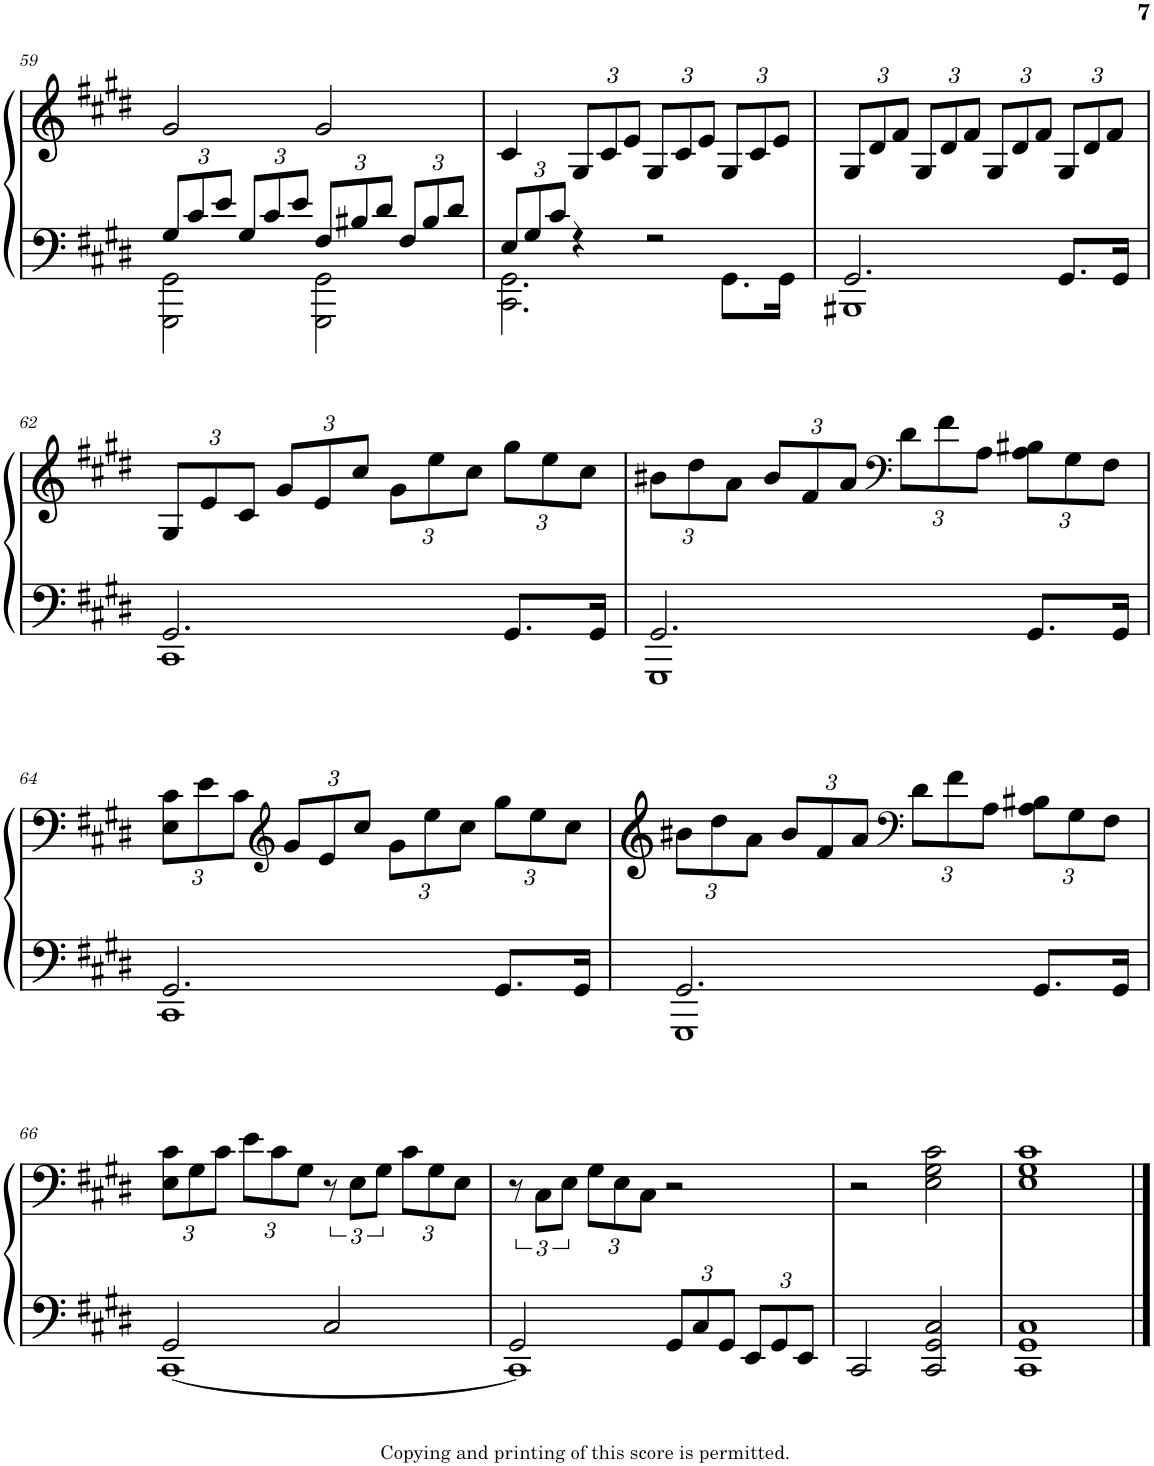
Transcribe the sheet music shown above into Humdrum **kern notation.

**kern	**kern
*part1	*part1
*staff2	*staff1
*I"Piano	*
*I'Pno	*
!!LO:PB:g=z
*clefF4	*clefG2
*k[f#c#g#d#]	*k[f#c#g#d#]
*E:	*E:
*M2/2	*M2/2
*met(c|)	*met(c|)
*Xbrackettup	*
=59	=59
*^	*
12G#/L	2GGG#\ 2GG#\	2g#/
12c#/	.	.
12e/J	.	.
12G#/L	.	.
12c#/	.	.
12e/J	.	.
12F#/L	2GGG#\ 2GG#\	2g#/
12B#X/	.	.
12d#/J	.	.
12F#/L	.	.
12B#/	.	.
12d#/J	.	.
=60	=60	=60
12E/L	2.CC#\ 2.GG#\	4c#/
12G#/	.	.
12c#/J	.	.
*	*	*Xbrackettup
4r	.	12G#/L
.	.	12c#/
.	.	12e/J
2r	.	12G#/L
.	.	12c#/
.	.	12e/J
.	8.GG#\L	12G#/L
.	.	12c#/
.	.	12e/J
.	16GG#\Jk	.
=61	=61	=61
2.GG#/	1BBB#X	12G#/L
.	.	12d#/
.	.	12f#/J
.	.	12G#/L
.	.	12d#/
.	.	12f#/J
.	.	12G#/L
.	.	12d#/
.	.	12f#/J
8.GG#/L	.	12G#/L
.	.	12d#/
.	.	12f#/J
16GG#/Jk	.	.
!!LO:LB:g=z
=62	=62	=62
2.GG#/	1CC#	12G#/L
.	.	12e/
.	.	12c#/J
.	.	12g#/L
.	.	12e/
.	.	12cc#/J
.	.	12g#\L
.	.	12ee\
.	.	12cc#\J
8.GG#/L	.	12gg#\L
.	.	12ee\
.	.	12cc#\J
16GG#/Jk	.	.
=63	=63	=63
2.GG#/	1GGG#	12b#X\L
.	.	12dd#\
.	.	12a\J
.	.	12b#/L
.	.	12f#/
.	.	12a/J
*	*	*clefF4
.	.	12d#\L
.	.	12f#\
.	.	12A\J
8.GG#/L	.	12A\ 12B#X\L
.	.	12G#\
.	.	12F#\J
16GG#/Jk	.	.
!!LO:LB:g=z
=64	=64	=64
2.GG#/	1CC#	12E\ 12c#\L
.	.	12e\
.	.	12c#\J
*	*	*clefG2
.	.	12g#/L
.	.	12e/
.	.	12cc#/J
.	.	12g#\L
.	.	12ee\
.	.	12cc#\J
8.GG#/L	.	12gg#\L
.	.	12ee\
.	.	12cc#\J
16GG#/Jk	.	.
=65	=65	=65
2.GG#/	1GGG#	12b#X\L
.	.	12dd#\
.	.	12a\J
.	.	12b#/L
.	.	12f#/
.	.	12a/J
*	*	*clefF4
.	.	12d#\L
.	.	12f#\
.	.	12A\J
8.GG#/L	.	12A\ 12B#X\L
.	.	12G#\
.	.	12F#\J
16GG#/Jk	.	.
!!LO:LB:g=z
=66	=66	=66
2GG#/	[1CC#	12E\ 12c#\L
.	.	12G#\
.	.	12c#\J
.	.	12e\L
.	.	12c#\
.	.	12G#\J
*	*	*brackettup
2C#/	.	12r
.	.	12E\L
.	.	12G#\J
*	*	*Xbrackettup
.	.	12c#\L
.	.	12G#\
.	.	12E\J
=67	=67	=67
*	*	*brackettup
2GG#/	1CC#]	12r
.	.	12C#\L
.	.	12E\J
*	*	*Xbrackettup
.	.	12G#\L
.	.	12E\
.	.	12C#\J
12GG#/L	.	2r
12C#/	.	.
12GG#/J	.	.
12EE/L	.	.
12GG#/	.	.
12EE/J	.	.
*v	*v	*
=68	=68
2CC#/	2r
2CC#/ 2GG#/ 2C#/	2E\ 2G#\ 2c#\
=69	=69
1CC# 1GG# 1C#	1E 1G# 1c#
==	==
*-	*-
